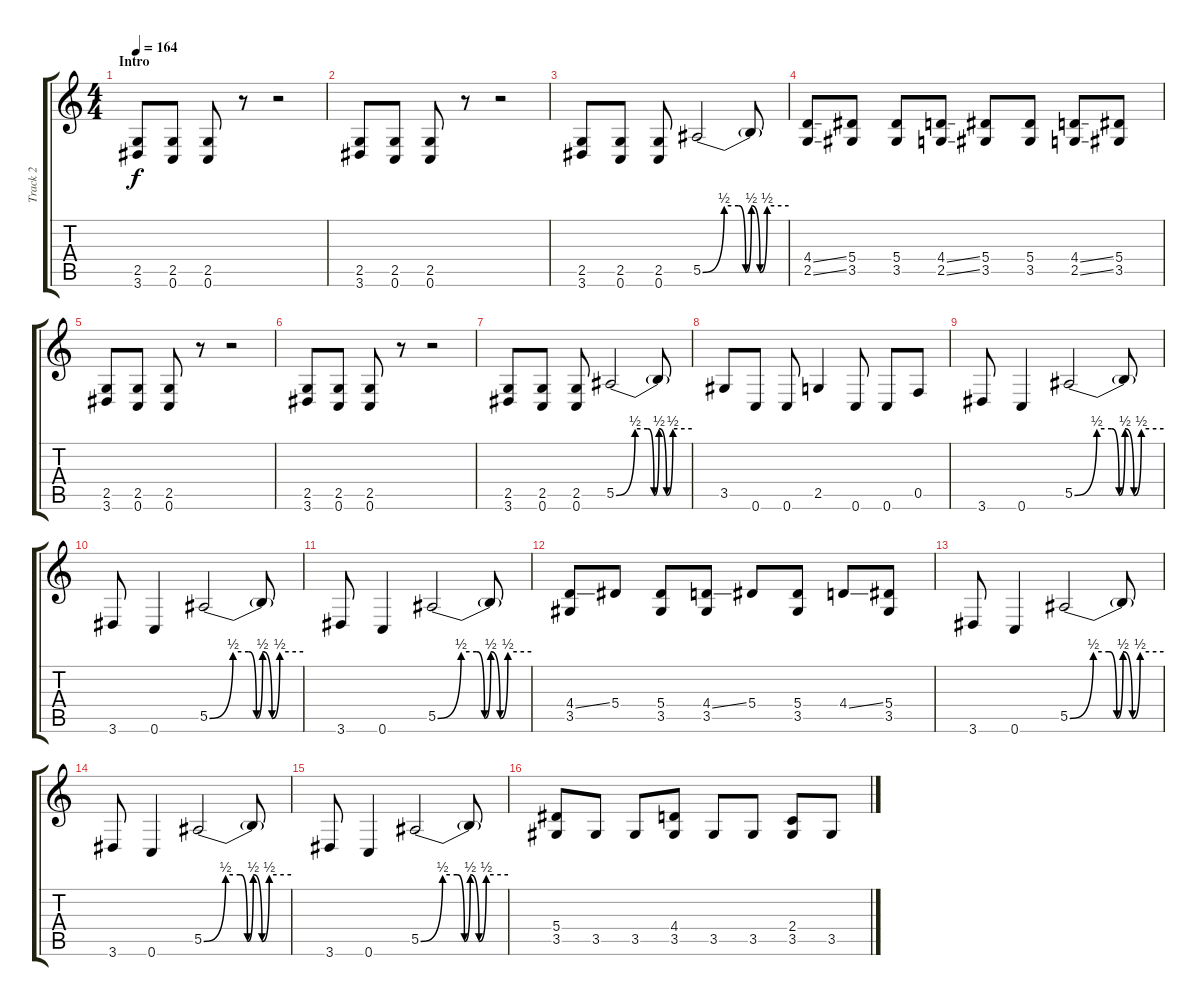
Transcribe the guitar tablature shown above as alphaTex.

\track ("Track 2" "Track 2") {instrument overdrivenguitar}
\staff {score tabs}
\tuning (C4 G3 Eb3 Bb2 F2 C2) {hide}
\ts (4 4)
\section ("" "Intro")
\tempo 164
\clef g2
\ks c
(2.5 3.6).8{dy f instrument overdrivenguitar} (2.5 0.6).8 (2.5 0.6).8 r.8 r.2 |
(2.5 3.6).8 (2.5 0.6).8 (2.5 0.6).8 r.8 r.2 |
(2.5 3.6).8 (2.5 0.6).8 (2.5 0.6).8 5.5{be (custom 0 0 15 2 25 2 30 0 34 2 40 0 45 2 60 2)}.2 5.5{t}.8 |
(4.4{ss} 2.5{ss}).8 (5.4 3.5).8 (5.4 3.5).8 (4.4{ss} 2.5{ss}).8 (5.4 3.5).8 (5.4 3.5).8 (4.4{ss} 2.5{ss}).8 (5.4 3.5).8 |
(2.5 3.6).8 (2.5 0.6).8 (2.5 0.6).8 r.8 r.2 |
(2.5 3.6).8 (2.5 0.6).8 (2.5 0.6).8 r.8 r.2 |
(2.5 3.6).8 (2.5 0.6).8 (2.5 0.6).8 5.5{be (custom 0 0 15 2 25 2 30 0 34 2 40 0 45 2 60 2)}.2 5.5{t}.8 |
3.5.8 0.6.8 0.6.8 2.5.4 0.6.8 0.6.8 0.5.8 |
3.6.8 0.6.4 5.5{be (custom 0 0 15 2 25 2 30 0 34 2 40 0 45 2 60 2)}.2 5.5{t}.8 |
3.6.8 0.6.4 5.5{be (custom 0 0 15 2 25 2 30 0 34 2 40 0 45 2 60 2)}.2 5.5{t}.8 |
3.6.8 0.6.4 5.5{be (custom 0 0 15 2 25 2 30 0 34 2 40 0 45 2 60 2)}.2 5.5{t}.8 |
(4.4{ss} 3.5).8 5.4.8 (5.4 3.5).8 (4.4{ss} 3.5).8 5.4.8 (5.4 3.5).8 4.4{ss}.8 (5.4 3.5).8 |
3.6.8 0.6.4 5.5{be (custom 0 0 15 2 25 2 30 0 34 2 40 0 45 2 60 2)}.2 5.5{t}.8 |
3.6.8 0.6.4 5.5{be (custom 0 0 15 2 25 2 30 0 34 2 40 0 45 2 60 2)}.2 5.5{t}.8 |
3.6.8 0.6.4 5.5{be (custom 0 0 15 2 25 2 30 0 34 2 40 0 45 2 60 2)}.2 5.5{t}.8 |
(5.4 3.5).8 3.5.8 3.5.8 (4.4 3.5).8 3.5.8 3.5.8 (2.4 3.5).8 3.5.8
